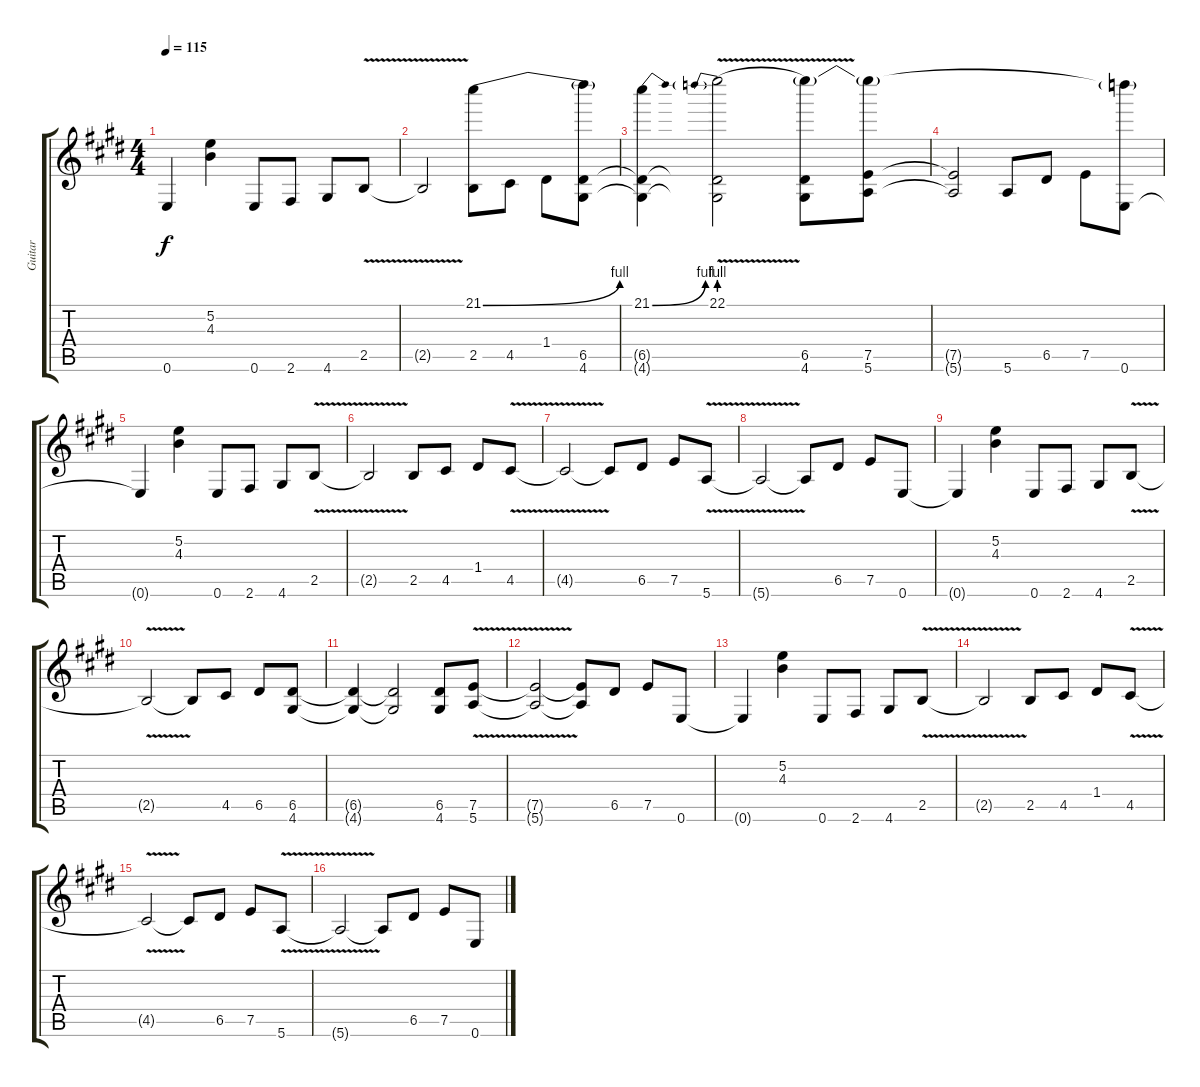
\track ("Guitar" "Guitar") {instrument distortionguitar}
\staff {score tabs}
\tuning (E4 B3 G3 D3 A2 E2) {hide}
\ts (4 4)
\tempo 115
\clef g2
\ks c#minor
0.6{t}.4{dy f} (5.2 4.3).4 0.6.8 2.6.8 4.6.8 2.5{v}.8 |
2.5{t}.2 (21.1{be (bend 0 0 60 4)} 2.5).8 4.5.8 1.4.8 (21.1{t} 6.5 4.6).8 |
(21.1{be (bend 0 0 60 4)} 6.5{t} 4.6{t}).4 (22.1{be (prebend 0 4 60 4) v} 6.5{t} 4.6{t}).2 (22.1{t} 6.5 4.6).8 (22.1{t} 7.5 5.6).8 |
(7.5{t} 5.6{t}).2 5.6.8 6.5.8 7.5.8 (22.1{t} 0.6).8 |
0.6{t}.4{volume 13} (5.2 4.3).4 0.6.8 2.6.8 4.6.8 2.5{v}.8 |
2.5{t}.2 2.5.8 4.5.8 1.4.8 4.5{v}.8 |
4.5{t}.2 4.5{t}.8 6.5.8 7.5.8 5.6{v}.8 |
5.6{t}.2 5.6{t}.8 6.5.8 7.5.8 0.6.8 |
0.6{t}.4 (5.2 4.3).4 0.6.8 2.6.8 4.6.8 2.5{v}.8 |
2.5{t}.2 2.5{t}.8 4.5.8 6.5.8 (6.5 4.6).8 |
(6.5{t} 4.6{t}).4 (6.5{t} 4.6{t}).2 (6.5 4.6).8 (7.5{v} 5.6).8 |
(7.5{t} 5.6{t}).2 (7.5{t} 5.6{t}).8 6.5.8 7.5.8 0.6.8 |
0.6{t}.4{volume 13} (5.2 4.3).4 0.6.8 2.6.8 4.6.8 2.5{v}.8 |
2.5{t}.2 2.5.8 4.5.8 1.4.8 4.5{v}.8 |
4.5{t}.2 4.5{t}.8 6.5.8 7.5.8 5.6{v}.8 |
5.6{t}.2 5.6{t}.8 6.5.8 7.5.8 0.6.8
